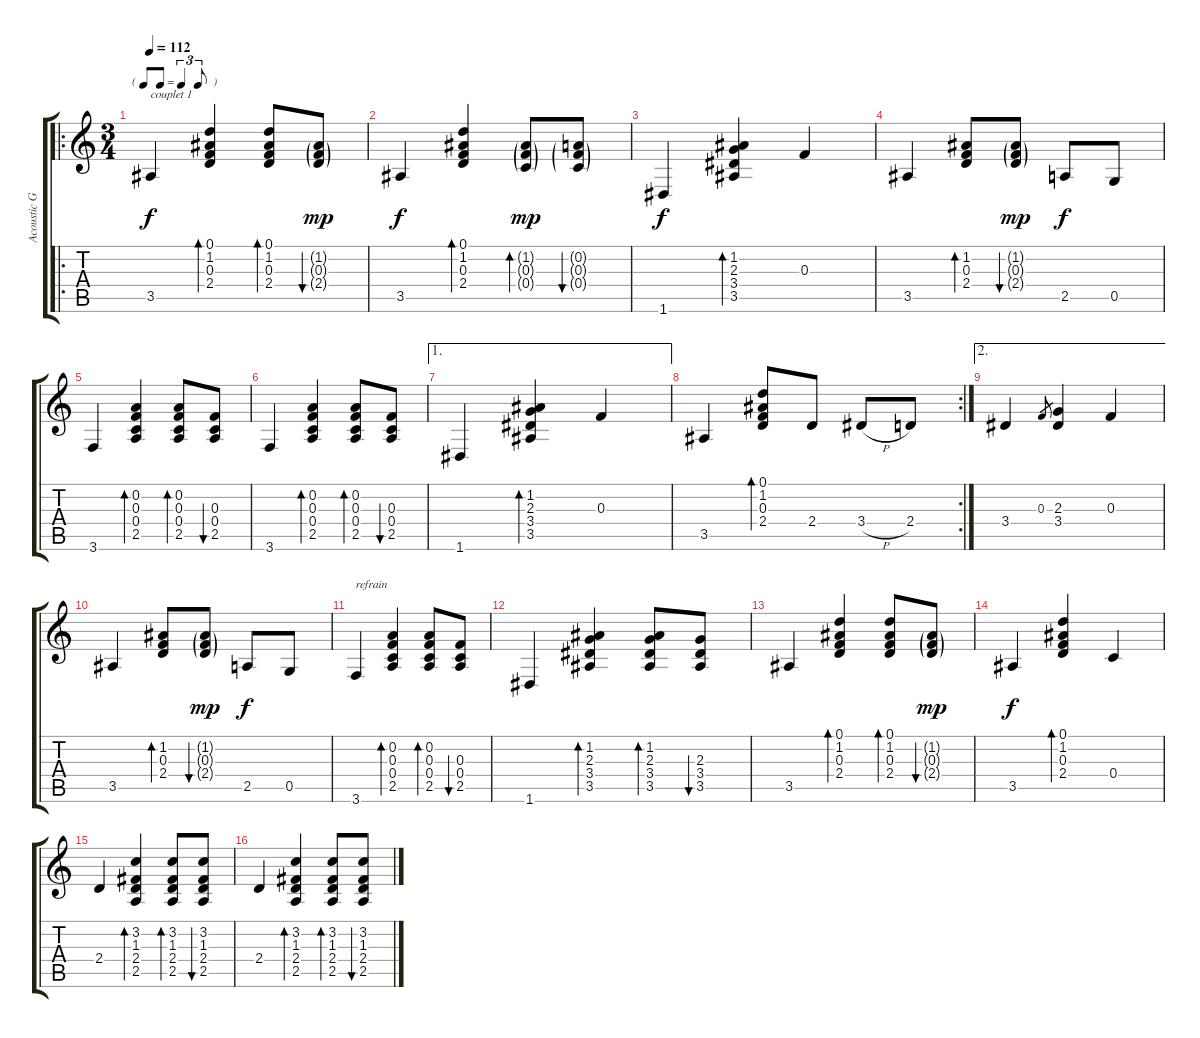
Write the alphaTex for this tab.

\track ("Acoustic Guitar" "Acoustic G") {instrument acousticguitarnylon}
\staff {score tabs}
\tuning (D4 A3 F3 C3 G2 D2) {hide}
\ro
\ts (3 4)
\tf triplet8th
\tempo 112
\clef g2
\ks c
3.5.4{txt "couplet 1" dy f instrument acousticguitarnylon} (0.1 1.2 0.3 2.4).4{bd 120} (0.1 1.2 0.3 2.4).8{bd 120} (1.2{g} 0.3{g} 2.4{g}).8{bu 120 dy mp} |
3.5.4{dy f} (0.1 1.2 0.3 2.4).4{bd 120} (1.2{g} 0.3{g} 0.4{g}).8{bd 120 dy mp} (0.2{g} 0.3{g} 0.4{g}).8{bu 120} |
1.6.4{dy f} (1.2 2.3 3.4 3.5).4{bd 120} 0.3.4 |
3.5.4 (1.2 0.3 2.4).8{bd 120} (1.2{g} 0.3{g} 2.4{g}).8{bu 120 dy mp} 2.5.8{dy f} 0.5.8 |
3.6.4 (0.2 0.3 0.4 2.5).4{bd 120} (0.2 0.3 0.4 2.5).8{bd 120} (0.3 0.4 2.5).8{bu 120} |
3.6.4 (0.2 0.3 0.4 2.5).4{bd 120} (0.2 0.3 0.4 2.5).8{bd 120} (0.3 0.4 2.5).8{bu 120} |
\ae 1
1.6.4 (1.2 2.3 3.4 3.5).4{bd 120} 0.3.4 |
\rc 2
3.5.4 (0.1 1.2 0.3 2.4).8{bd 120} 2.4.8 3.4{h}.8 2.4.8 |
\ae 2
3.4.4 0.3.8{gr} (2.3 3.4).4 0.3.4 |
3.5.4 (1.2 0.3 2.4).8{bd 120} (1.2{g} 0.3{g} 2.4{g}).8{bu 120 dy mp} 2.5.8{dy f} 0.5.8 |
3.6.4{txt "refrain"} (0.2 0.3 0.4 2.5).4{bd 120} (0.2 0.3 0.4 2.5).8{bd 120} (0.3 0.4 2.5).8{bu 120} |
1.6.4 (1.2 2.3 3.4 3.5).4{bd 120} (1.2 2.3 3.4 3.5).8{bd 120} (2.3 3.4 3.5).8{bu 120} |
3.5.4 (0.1 1.2 0.3 2.4).4{bd 120} (0.1 1.2 0.3 2.4).8{bd 120} (1.2{g} 0.3{g} 2.4{g}).8{bu 120 dy mp} |
3.5.4{dy f} (0.1 1.2 0.3 2.4).4{bd 120} 0.4.4 |
2.4.4 (3.2 1.3 2.4 2.5).4{bd 120} (3.2 1.3 2.4 2.5).8{bd 120} (3.2 1.3 2.4 2.5).8{bu 120} |
2.4.4 (3.2 1.3 2.4 2.5).4{bd 120} (3.2 1.3 2.4 2.5).8{bd 120} (3.2 1.3 2.4 2.5).8{bu 120}
